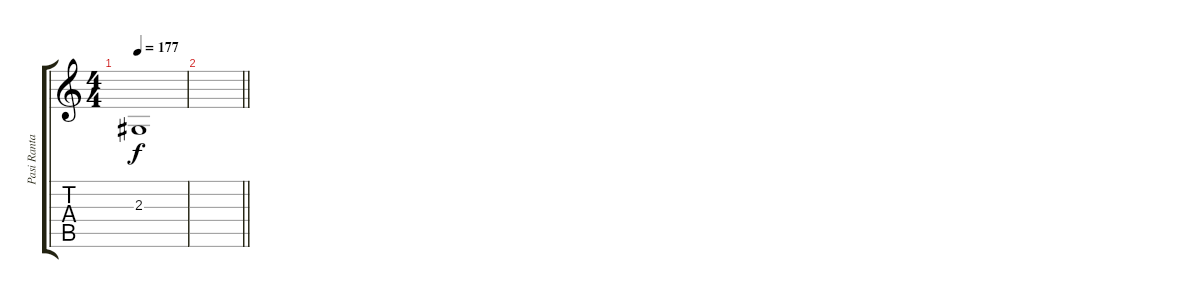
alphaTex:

\track ("Pasi Rantanen" "Pasi Ranta") {instrument lead6voice}
\staff {score tabs}
\tuning (Eb4 Bb3 Gb3 Db3 Ab2 Eb2) {hide}
\ts (4 4)
\tempo 177
\clef g2
\ks c
2.3{t}.1{dy f} |
\barLineRight lightlight
